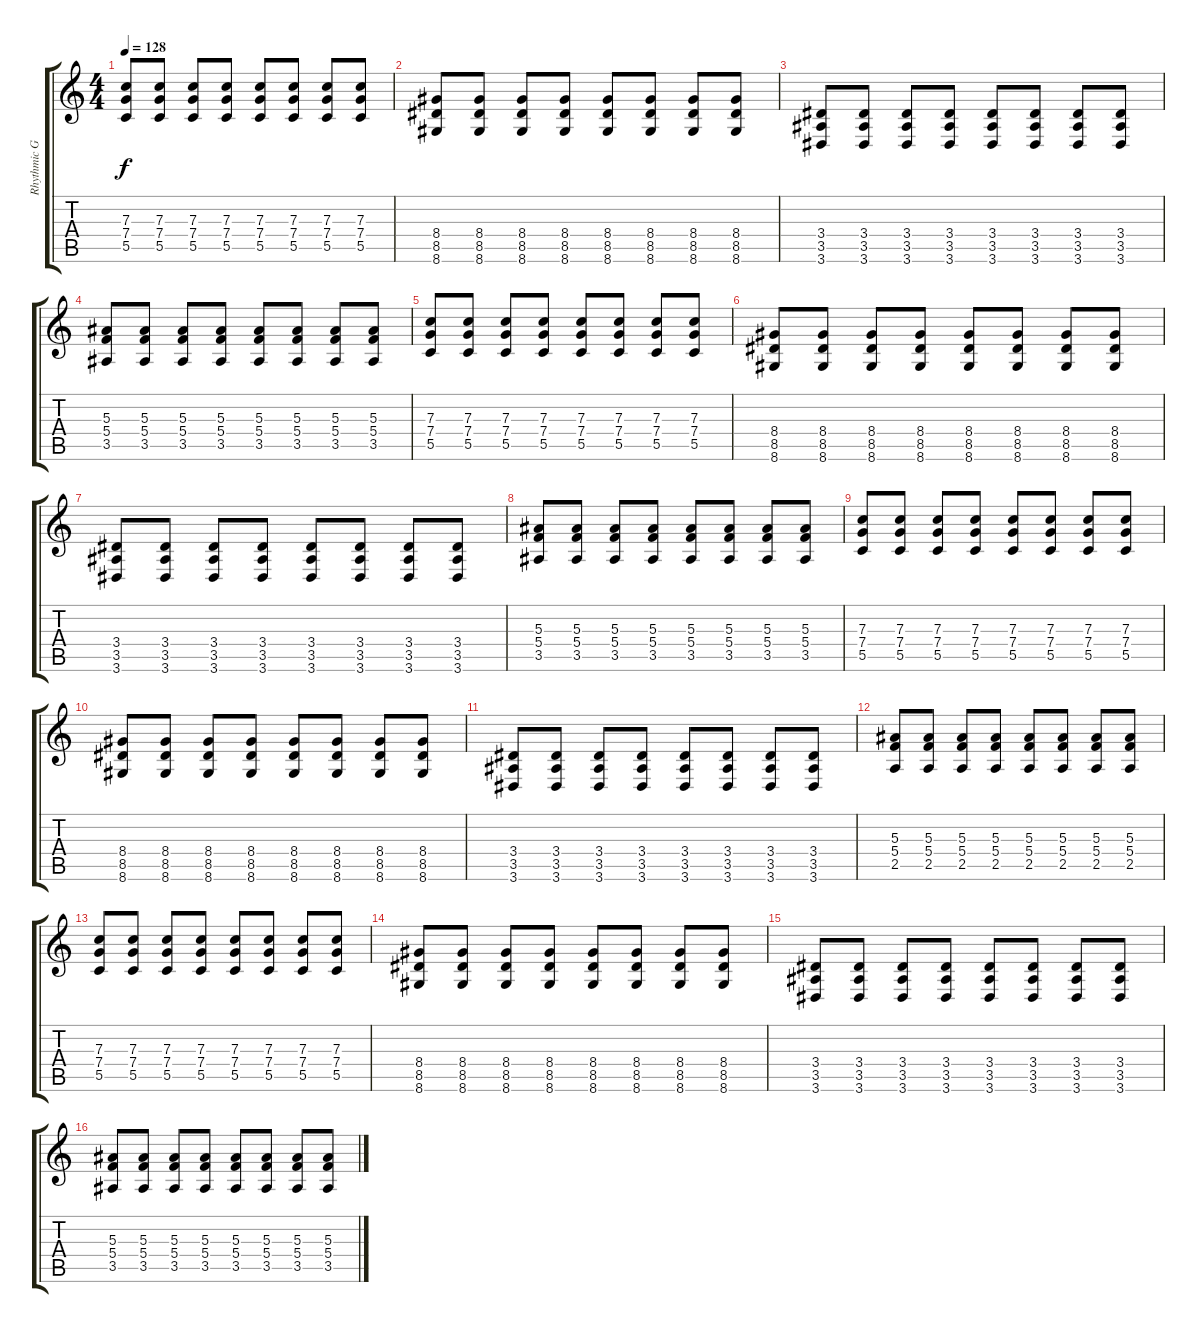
\track ("Rhythmic Guitar" "Rhythmic G") {instrument distortionguitar}
\staff {score tabs}
\tuning (D4 A3 F3 C3 G2 C2) {hide}
\ts (4 4)
\tempo 128
\clef g2
\ks c
(7.3 7.4 5.5).8{dy f} (7.3 7.4 5.5).8 (7.3 7.4 5.5).8 (7.3 7.4 5.5).8 (7.3 7.4 5.5).8 (7.3 7.4 5.5).8 (7.3 7.4 5.5).8 (7.3 7.4 5.5).8 |
(8.4 8.5 8.6).8 (8.4 8.5 8.6).8 (8.4 8.5 8.6).8 (8.4 8.5 8.6).8 (8.4 8.5 8.6).8 (8.4 8.5 8.6).8 (8.4 8.5 8.6).8 (8.4 8.5 8.6).8 |
(3.4 3.5 3.6).8 (3.4 3.5 3.6).8 (3.4 3.5 3.6).8 (3.4 3.5 3.6).8 (3.4 3.5 3.6).8 (3.4 3.5 3.6).8 (3.4 3.5 3.6).8 (3.4 3.5 3.6).8 |
(5.3 5.4 3.5).8 (5.3 5.4 3.5).8 (5.3 5.4 3.5).8 (5.3 5.4 3.5).8 (5.3 5.4 3.5).8 (5.3 5.4 3.5).8 (5.3 5.4 3.5).8 (5.3 5.4 3.5).8 |
(7.3 7.4 5.5).8 (7.3 7.4 5.5).8 (7.3 7.4 5.5).8 (7.3 7.4 5.5).8 (7.3 7.4 5.5).8 (7.3 7.4 5.5).8 (7.3 7.4 5.5).8 (7.3 7.4 5.5).8 |
(8.4 8.5 8.6).8 (8.4 8.5 8.6).8 (8.4 8.5 8.6).8 (8.4 8.5 8.6).8 (8.4 8.5 8.6).8 (8.4 8.5 8.6).8 (8.4 8.5 8.6).8 (8.4 8.5 8.6).8 |
(3.4 3.5 3.6).8 (3.4 3.5 3.6).8 (3.4 3.5 3.6).8 (3.4 3.5 3.6).8 (3.4 3.5 3.6).8 (3.4 3.5 3.6).8 (3.4 3.5 3.6).8 (3.4 3.5 3.6).8 |
(5.3 5.4 3.5).8 (5.3 5.4 3.5).8 (5.3 5.4 3.5).8 (5.3 5.4 3.5).8 (5.3 5.4 3.5).8 (5.3 5.4 3.5).8 (5.3 5.4 3.5).8 (5.3 5.4 3.5).8 |
(7.3 7.4 5.5).8 (7.3 7.4 5.5).8 (7.3 7.4 5.5).8 (7.3 7.4 5.5).8 (7.3 7.4 5.5).8 (7.3 7.4 5.5).8 (7.3 7.4 5.5).8 (7.3 7.4 5.5).8 |
(8.4 8.5 8.6).8 (8.4 8.5 8.6).8 (8.4 8.5 8.6).8 (8.4 8.5 8.6).8 (8.4 8.5 8.6).8 (8.4 8.5 8.6).8 (8.4 8.5 8.6).8 (8.4 8.5 8.6).8 |
(3.4 3.5 3.6).8 (3.4 3.5 3.6).8 (3.4 3.5 3.6).8 (3.4 3.5 3.6).8 (3.4 3.5 3.6).8 (3.4 3.5 3.6).8 (3.4 3.5 3.6).8 (3.4 3.5 3.6).8 |
(5.3 5.4 2.5).8 (5.3 5.4 2.5).8 (5.3 5.4 2.5).8 (5.3 5.4 2.5).8 (5.3 5.4 2.5).8 (5.3 5.4 2.5).8 (5.3 5.4 2.5).8 (5.3 5.4 2.5).8 |
(7.3 7.4 5.5).8 (7.3 7.4 5.5).8 (7.3 7.4 5.5).8 (7.3 7.4 5.5).8 (7.3 7.4 5.5).8 (7.3 7.4 5.5).8 (7.3 7.4 5.5).8 (7.3 7.4 5.5).8 |
(8.4 8.5 8.6).8 (8.4 8.5 8.6).8 (8.4 8.5 8.6).8 (8.4 8.5 8.6).8 (8.4 8.5 8.6).8 (8.4 8.5 8.6).8 (8.4 8.5 8.6).8 (8.4 8.5 8.6).8 |
(3.4 3.5 3.6).8 (3.4 3.5 3.6).8 (3.4 3.5 3.6).8 (3.4 3.5 3.6).8 (3.4 3.5 3.6).8 (3.4 3.5 3.6).8 (3.4 3.5 3.6).8 (3.4 3.5 3.6).8 |
(5.3 5.4 3.5).8 (5.3 5.4 3.5).8 (5.3 5.4 3.5).8 (5.3 5.4 3.5).8 (5.3 5.4 3.5).8 (5.3 5.4 3.5).8 (5.3 5.4 3.5).8 (5.3 5.4 3.5).8
